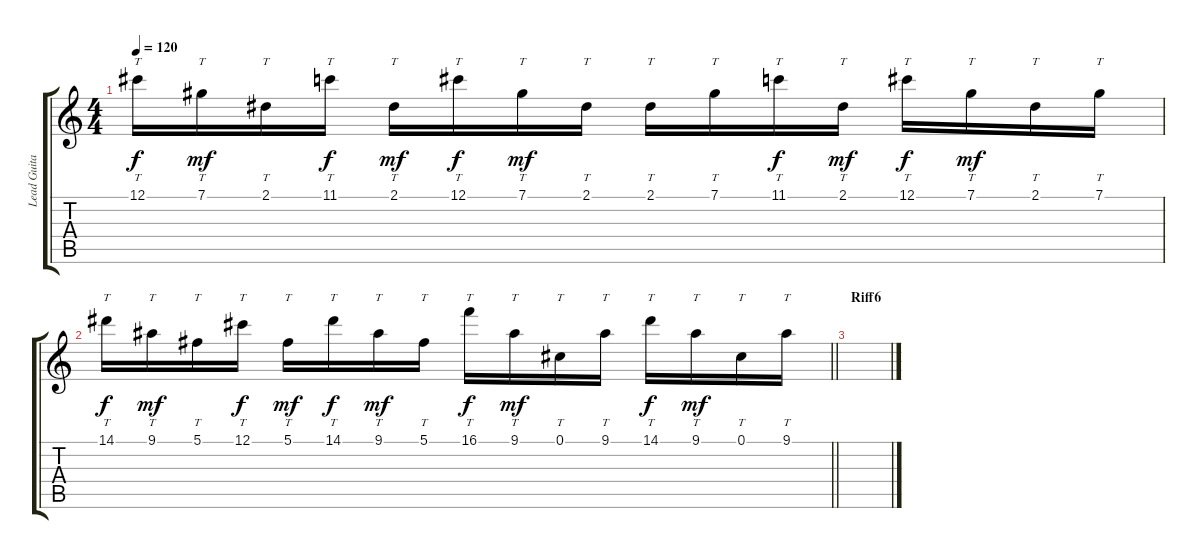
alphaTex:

\track ("Lead Guitar 2" "Lead Guita") {instrument overdrivenguitar}
\staff {score tabs}
\tuning (Db4 Ab3 E3 B2 Gb2 Db2) {hide}
\ts (4 4)
\tempo 120
\clef g2
\ks c
12.1.16{tt dy f} 7.1.16{tt dy mf} 2.1.16{tt} 11.1.16{tt dy f} 2.1.16{tt dy mf} 12.1.16{tt dy f} 7.1.16{tt dy mf} 2.1.16{tt} 2.1.16{tt} 7.1.16{tt} 11.1.16{tt dy f} 2.1.16{tt dy mf} 12.1.16{tt dy f} 7.1.16{tt dy mf} 2.1.16{tt} 7.1.16{tt} |
\barLineRight lightlight
14.1.16{tt dy f} 9.1.16{tt dy mf} 5.1.16{tt} 12.1.16{tt dy f} 5.1.16{tt dy mf} 14.1.16{tt dy f} 9.1.16{tt dy mf} 5.1.16{tt} 16.1.16{tt dy f} 9.1.16{tt dy mf} 0.1.16{tt} 9.1.16{tt} 14.1.16{tt dy f} 9.1.16{tt dy mf} 0.1.16{tt} 9.1.16{tt} |
\section ("" "Riff6")
